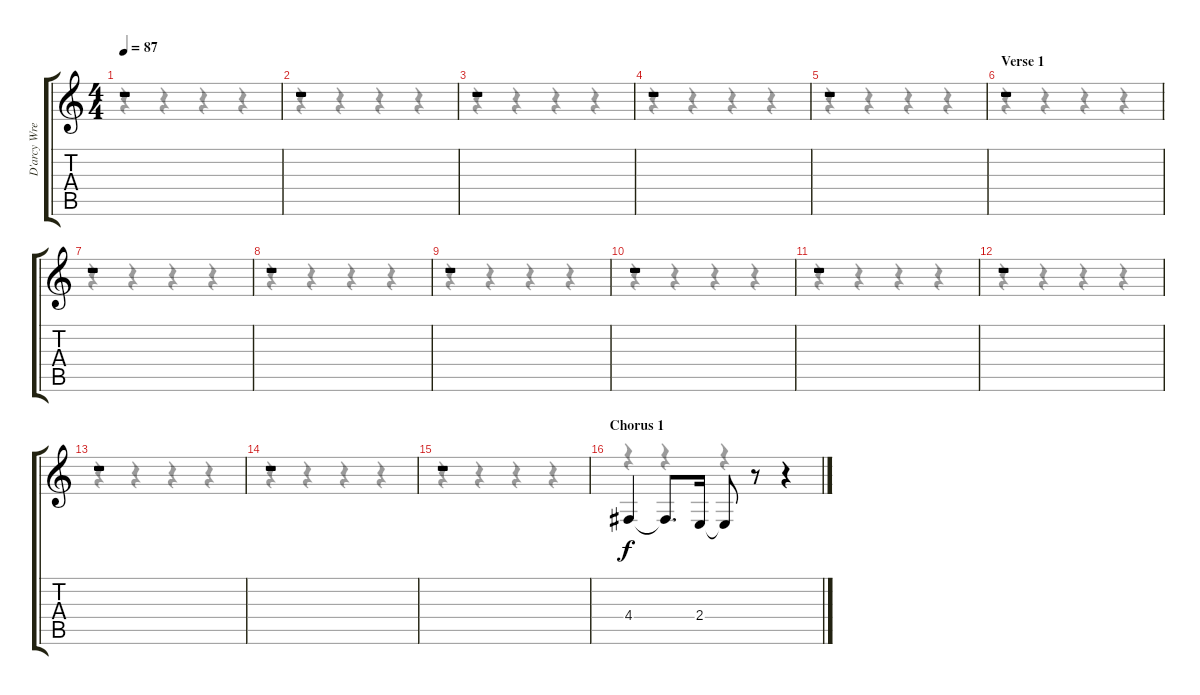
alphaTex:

\track ("D'arcy Wretsky, James Iha - Backing Voc" "D'arcy Wre") {instrument lead2sawtooth}
\staff {score tabs}
\tuning (E4 B3 G3 D3 A2 E2) {hide}
\voice
\ts (4 4)
\tempo 87
\clef g2
\ks c
r.1{dy f} |
r.1 |
r.1 |
r.1 |
r.1 |
\section ("" "Verse 1")
r.1 |
r.1 |
r.1 |
r.1 |
r.1 |
r.1 |
r.1 |
r.1 |
r.1 |
r.1 |
\section ("" "Chorus 1")
4.4.4 4.4{t}.8{d} 2.4.16 2.4{t}.8 r.8 r.4
\voice
\clef g2
\ottava regular
\simile none
\ks c
r.4{dy f} r.4 r.4 r.4 |
r.4 r.4 r.4 r.4 |
r.4 r.4 r.4 r.4 |
r.4 r.4 r.4 r.4 |
r.4 r.4 r.4 r.4 |
r.4 r.4 r.4 r.4 |
r.4 r.4 r.4 r.4 |
r.4 r.4 r.4 r.4 |
r.4 r.4 r.4 r.4 |
r.4 r.4 r.4 r.4 |
r.4 r.4 r.4 r.4 |
r.4 r.4 r.4 r.4 |
r.4 r.4 r.4 r.4 |
r.4 r.4 r.4 r.4 |
r.4 r.4 r.4 r.4 |
r.4 r.4 r.4 r.4
